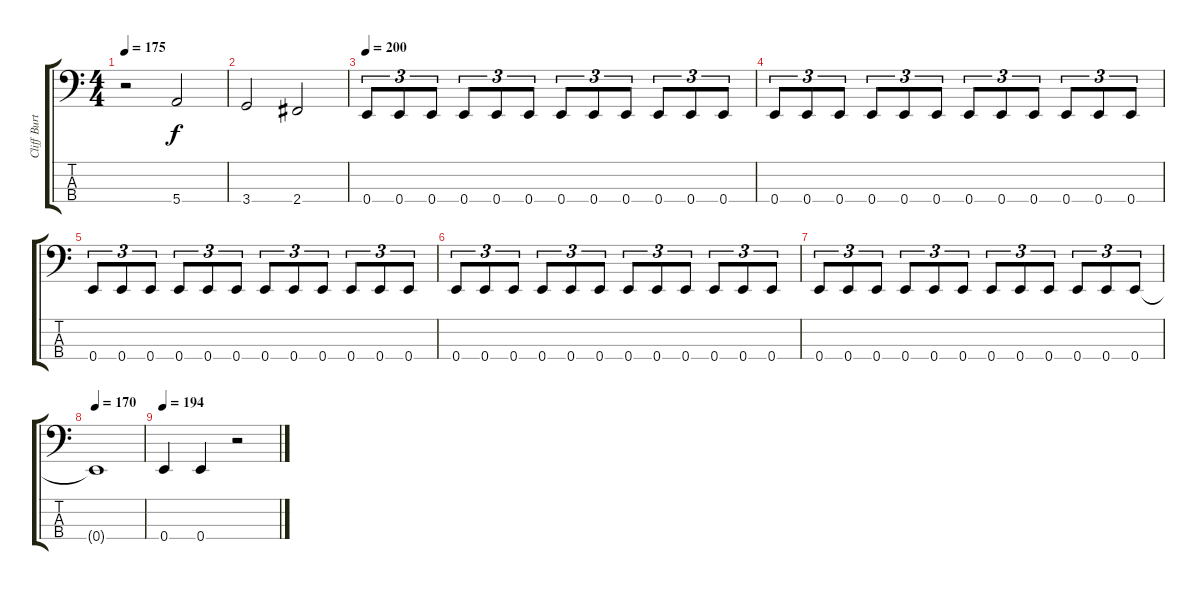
\track ("Cliff Burton (Bass)" "Cliff Burt") {instrument electricbasspick}
\staff {score tabs}
\tuning (G2 D2 A1 E1) {hide}
\ts (4 4)
\tempo 175
\clef f4
\ks c
r.2{dy f} 5.4.2 |
3.4.2 2.4.2 |
\tempo 200
0.4.8{tu (3 2)} 0.4.8{tu (3 2)} 0.4.8{tu (3 2)} 0.4.8{tu (3 2)} 0.4.8{tu (3 2)} 0.4.8{tu (3 2)} 0.4.8{tu (3 2)} 0.4.8{tu (3 2)} 0.4.8{tu (3 2)} 0.4.8{tu (3 2)} 0.4.8{tu (3 2)} 0.4.8{tu (3 2)} |
0.4.8{tu (3 2)} 0.4.8{tu (3 2)} 0.4.8{tu (3 2)} 0.4.8{tu (3 2)} 0.4.8{tu (3 2)} 0.4.8{tu (3 2)} 0.4.8{tu (3 2)} 0.4.8{tu (3 2)} 0.4.8{tu (3 2)} 0.4.8{tu (3 2)} 0.4.8{tu (3 2)} 0.4.8{tu (3 2)} |
0.4.8{tu (3 2)} 0.4.8{tu (3 2)} 0.4.8{tu (3 2)} 0.4.8{tu (3 2)} 0.4.8{tu (3 2)} 0.4.8{tu (3 2)} 0.4.8{tu (3 2)} 0.4.8{tu (3 2)} 0.4.8{tu (3 2)} 0.4.8{tu (3 2)} 0.4.8{tu (3 2)} 0.4.8{tu (3 2)} |
0.4.8{tu (3 2)} 0.4.8{tu (3 2)} 0.4.8{tu (3 2)} 0.4.8{tu (3 2)} 0.4.8{tu (3 2)} 0.4.8{tu (3 2)} 0.4.8{tu (3 2)} 0.4.8{tu (3 2)} 0.4.8{tu (3 2)} 0.4.8{tu (3 2)} 0.4.8{tu (3 2)} 0.4.8{tu (3 2)} |
0.4.8{tu (3 2)} 0.4.8{tu (3 2)} 0.4.8{tu (3 2)} 0.4.8{tu (3 2)} 0.4.8{tu (3 2)} 0.4.8{tu (3 2)} 0.4.8{tu (3 2)} 0.4.8{tu (3 2)} 0.4.8{tu (3 2)} 0.4.8{tu (3 2)} 0.4.8{tu (3 2)} 0.4.8{tu (3 2)} |
\tempo 170
0.4{t}.1 |
\tempo 194
0.4.4 0.4.4 r.2
